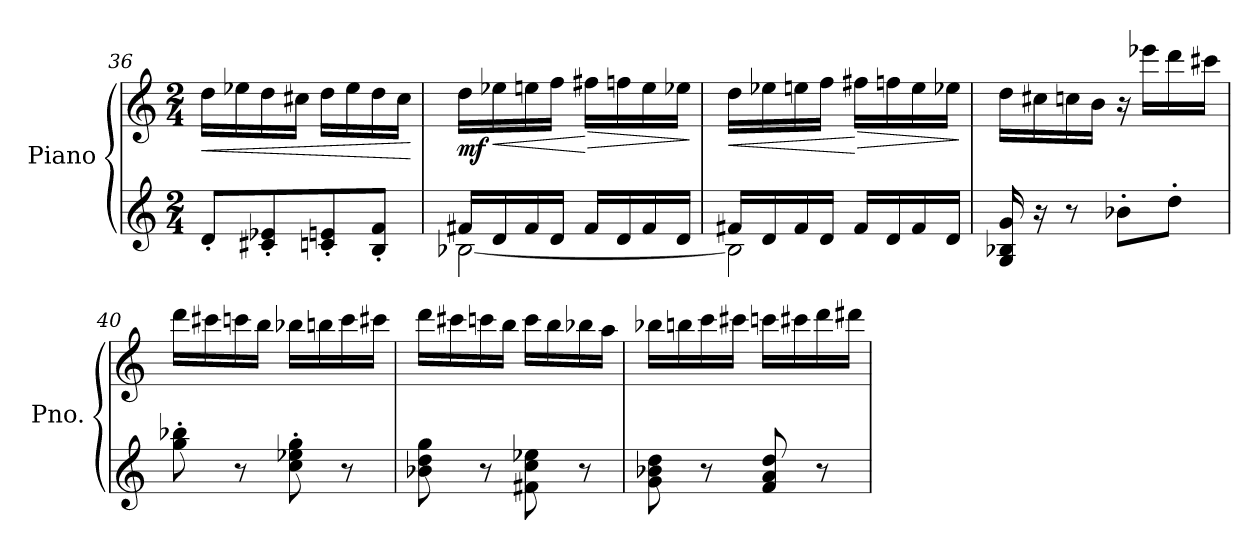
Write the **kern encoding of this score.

**kern	**kern	**dynam
*part1	*part1	*part1
*staff2	*staff1	*staff1/2
*I"Piano	*	*
*I'Pno.	*	*
*clefG2	*clefG2	*
*k[]	*k[]	*
*M2/4	*M2/4	*
=36	=36	=36
!	!	!LO:HP:b
8d'/L	16dd\LL	<
.	16ee-X\	.
8c#X/' 8e-X/'	16dd\	.
.	16cc#X\JJ	.
8cn/' 8en/'	16dd\LL	.
.	16ee-\	.
8B/' 8f/'J	16dd\	.
.	16cc#\JJ	.
.	.	[
!!LO:LB:g=z
=37	=37	=37
*^	*	*
!	!	!	!LO:DY:b
16f#X/LL	[2B-X\	16dd\LL	mf
!	!	!	!LO:HP:b
16d/	.	16ee-X\	<
16f#/	.	16een\	.
16d/JJ	.	16ff\JJ	.
!	!	!	!LO:HP:n=1:b
16f#/LL	.	16ff#X\LL	[ >
16d/	.	16ffn\	.
16f#/	.	16ee\	.
16d/JJ	.	16ee-X\JJ	.
*v	*v	*	*
.	.	]
=38	=38	=38
*^	*	*
!	!	!	!LO:HP:b
16f#X/LL	2B-\]	16dd\LL	<
16d/	.	16ee-X\	.
16f#/	.	16een\	.
16d/JJ	.	16ff\JJ	.
!	!	!	!LO:HP:n=1:b
16f#/LL	.	16ff#X\LL	[ >
16d/	.	16ffn\	.
16f#/	.	16ee\	.
16d/JJ	.	16ee-X\JJ	.
*v	*v	*	*
.	.	]
=39	=39	=39
16G/ 16B-X/ 16g/	16dd\LL	.
16r	16cc#X\	.
8r	16ccn\	.
.	16b\JJ	.
8b-X'\L	16r	.
.	16eee-X\LL	.
8dd'\J	16ddd\	.
.	16ccc#X\JJ	.
=40	=40	=40
8gg\' 8bb-X\'	16ddd\LL	.
.	16ccc#X\	.
8r	16cccn\	.
.	16bb\JJ	.
8cc\' 8ee-X\' 8gg\'	16bb-X\LL	.
.	16bbn\	.
8r	16ccc\	.
.	16ccc#X\JJ	.
!!LO:LB:g=z
=41	=41	=41
8b-X\ 8dd\ 8gg\	16ddd\LL	.
.	16ccc#X\	.
8r	16cccn\	.
.	16bb\JJ	.
8f#X\ 8cc\ 8ee-X\	16ccc\LL	.
.	16bb\	.
8r	16bb-X\	.
.	16aa\JJ	.
=42	=42	=42
8g\ 8b-X\ 8dd\	16bb-X\LL	.
.	16bbn\	.
8r	16ccc\	.
.	16ccc#X\JJ	.
8f/ 8a/ 8dd/	16cccn\LL	.
.	16ccc#X\	.
8r	16ddd\	.
.	16ddd#X\JJ	.
=	=	=
*-	*-	*-
